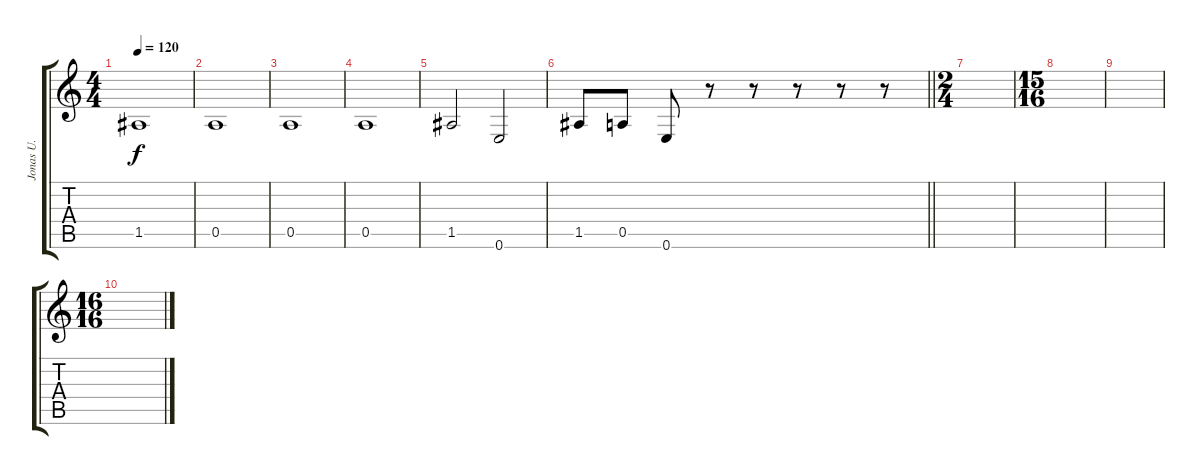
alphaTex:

\track ("Jonas U." "Jonas U.") {instrument distortionguitar}
\staff {score tabs}
\tuning (E4 B3 G3 D3 A2 E2) {hide}
\ts (4 4)
\tempo 120
\clef g2
\ks c
1.5.1{dy f} |
0.5.1 |
0.5.1 |
0.5.1 |
1.5.2 0.6.2 |
\barLineRight lightlight
1.5.8 0.5.8 0.6.8 r.8 r.8 r.8 r.8 r.8 |
\ts (2 4)
|
\ts (15 16)
|
|
\ts (16 16)
